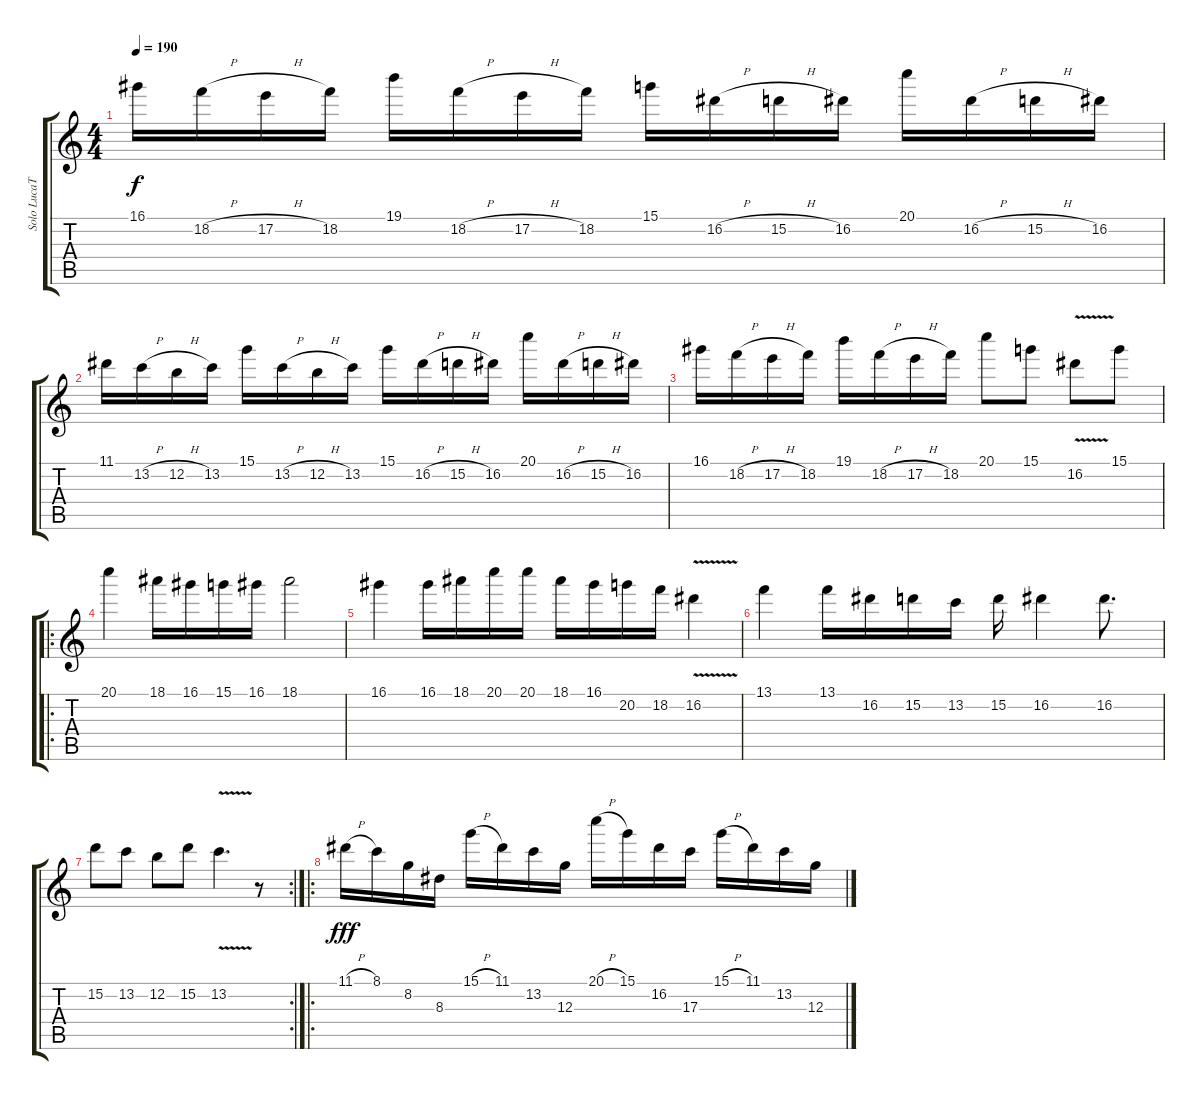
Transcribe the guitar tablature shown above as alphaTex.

\track ("Solo LucaTurili" "Solo LucaT") {instrument distortionguitar}
\staff {score tabs}
\tuning (E4 B3 G3 D3 A2 E2) {hide}
\ts (4 4)
\tempo 190
\clef g2
\ks c
16.1.16{dy f} 18.2{h}.16 17.2{h}.16 18.2.16 19.1.16 18.2{h}.16 17.2{h}.16 18.2.16 15.1.16 16.2{h}.16 15.2{h}.16 16.2.16 20.1.16 16.2{h}.16 15.2{h}.16 16.2.16 |
11.1.16 13.2{h}.16 12.2{h}.16 13.2.16 15.1.16 13.2{h}.16 12.2{h}.16 13.2.16 15.1.16 16.2{h}.16 15.2{h}.16 16.2.16 20.1.16 16.2{h}.16 15.2{h}.16 16.2.16 |
16.1.16 18.2{h}.16 17.2{h}.16 18.2.16 19.1.16 18.2{h}.16 17.2{h}.16 18.2.16 20.1.8 15.1.8 16.2{v}.8 15.1.8 |
\ro
20.1.4 18.1.16 16.1.16 15.1.16 16.1.16 18.1.2 |
16.1.4 16.1.16 18.1.16 20.1.16 20.1.16 18.1.16 16.1.16 20.2.16 18.2.16 16.2{v}.4 |
13.1.4 13.1.16 16.2.16 15.2.16 13.2.16 15.2.16 16.2.4 16.2.8{d} |
\rc 2
15.2.8 13.2.8 12.2.8 15.2.8 13.2{v}.4{d} r.8 |
\ro
11.1{h}.16{dy fff volume 16 instrument distortionguitar} 8.1.16 8.2.16 8.3.16 15.1{h}.16 11.1.16 13.2.16 12.3.16 20.1{h}.16 15.1.16 16.2.16 17.3.16 15.1{h}.16 11.1.16 13.2.16 12.3.16
